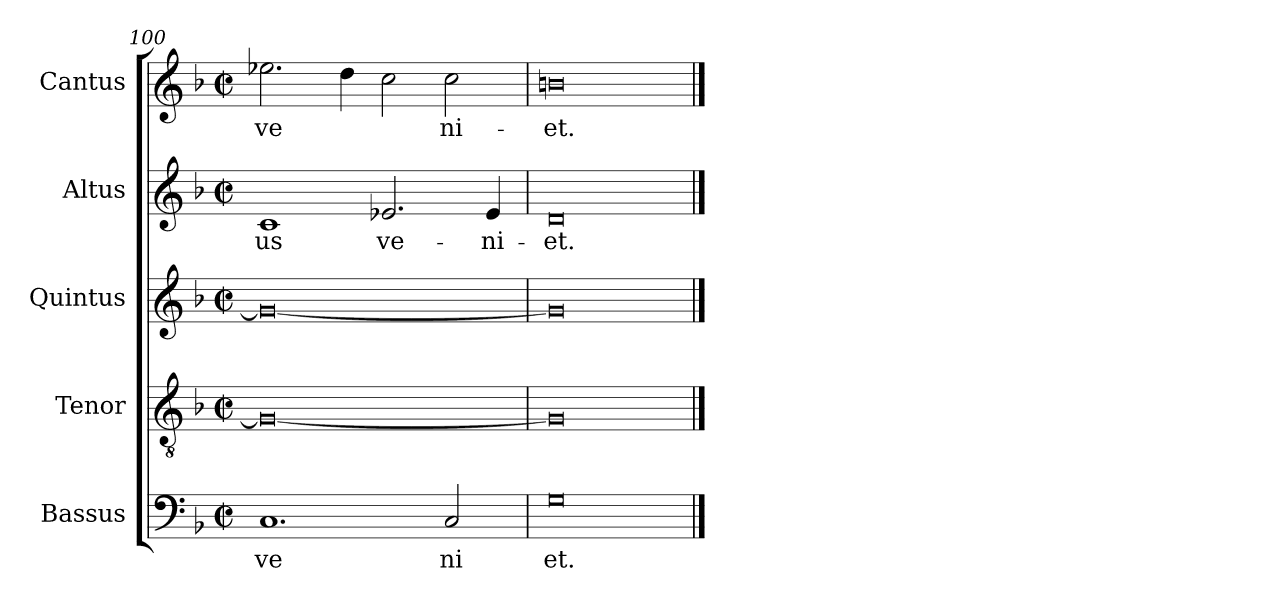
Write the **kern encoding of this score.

**kern	**text	**kern	**text	**kern	**text	**kern	**text	**kern	**text
*part5	*part5	*part4	*part4	*part3	*part3	*part2	*part2	*part1	*part1
*staff5	*staff5	*staff4	*staff4	*staff3	*staff3	*staff2	*staff2	*staff1	*staff1
*I"Bassus	*	*I"Tenor	*	*I"Quintus	*	*I"Altus	*	*I"Cantus	*
*clefF4	*	*clefGv2	*	*clefG2	*	*clefG2	*	*clefG2	*
*k[b-]	*	*k[b-]	*	*k[b-]	*	*k[b-]	*	*k[b-]	*
*F:	*	*F:	*	*F:	*	*F:	*	*F:	*
*M2/2	*	*M2/2	*	*M2/2	*	*M2/2	*	*M2/2	*
*met(c|)	*	*met(c|)	*	*met(c|)	*	*met(c|)	*	*met(c|)	*
=100	=100	=100	=100	=100	=100	=100	=100	=100	=100
!	!LO:LY:b:cj	!	!LO:LY:b:cj	!	!LO:LY:b:cj	!	!LO:LY:b:cj	!	!LO:LY:b:cj
1.C	ve	0G_<	.	0g_<	.	1c	-us	2.ee-X\	ve-
!	!	!	!	!	!	!	!	!	!LO:LY:b:cj
.	.	.	.	.	.	.	.	4dd\	--
!	!	!	!	!	!	!	!LO:LY:b:cj	!	!LO:LY:b:cj
.	.	.	.	.	.	2.e-X/	ve-	2cc\	--
!	!LO:LY:b:cj	!	!	!	!	!	!	!	!LO:LY:b:cj
2C/	ni	.	.	.	.	.	.	2cc\	-ni-
!	!	!	!	!	!	!	!LO:LY:b:cj	!	!
.	.	.	.	.	.	4e-/	-ni-	.	.
=101	=101	=101	=101	=101	=101	=101	=101	=101	=101
!	!LO:LY:b:cj	!	!LO:LY:b:cj	!	!LO:LY:b:cj	!	!LO:LY:b:cj	!	!LO:LY:b:cj
0G	et.	0G]	.	0g]	.	0d	-et.	0bn	-et.
==	==	==	==	==	==	==	==	==	==
*-	*-	*-	*-	*-	*-	*-	*-	*-	*-
